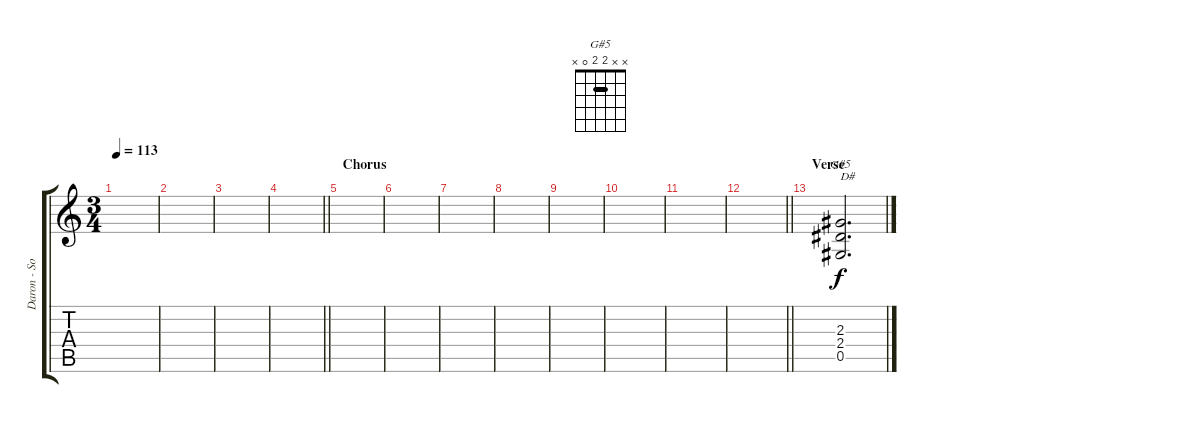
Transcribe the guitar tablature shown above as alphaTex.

\track ("Daron - Solo Guitar 1" "Daron - So") {instrument electricguitarclean}
\staff {score tabs}
\tuning (Eb4 Bb3 Gb3 Db3 Ab2 Db2) {hide}
\chord ("G#5" x x 2 2 0 x) {barre 2}
\ts (3 4)
\tempo 113
\clef g2
\ks c
|
|
|
\barLineRight lightlight
|
\section ("" "Chorus")
|
|
|
|
|
|
|
\barLineRight lightlight
|
\section ("" "Verse")
(2.3 2.4 0.5).2{d ch "G#5" txt "D#"}
